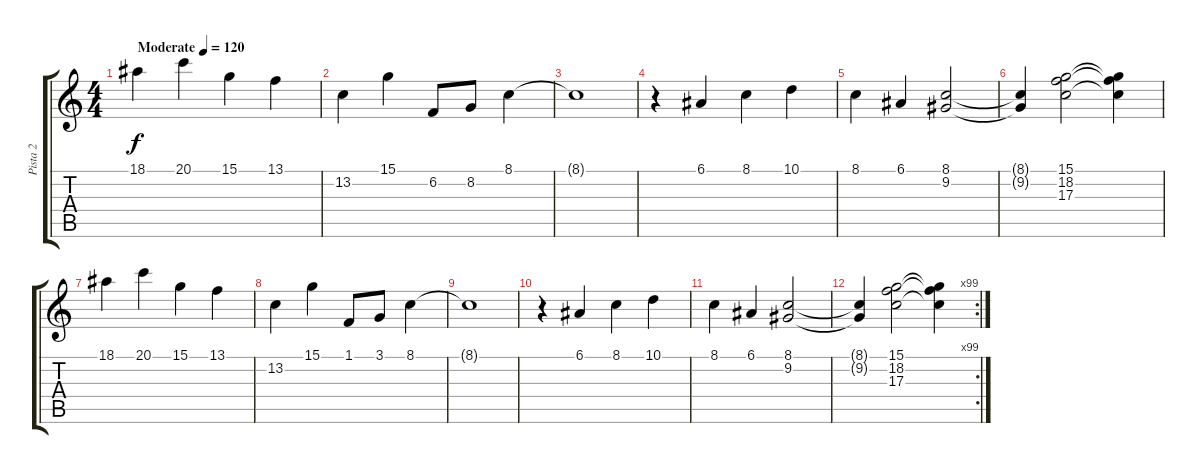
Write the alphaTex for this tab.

\track ("Pista 2" "Pista 2") {instrument acousticgrandpiano}
\staff {score tabs}
\tuning (E4 B3 G3 D3 A2 E2) {hide}
\ts (4 4)
\tempo (120 "Moderate")
\clef g2
\ks c
18.1.4{dy f instrument acousticgrandpiano} 20.1.4 15.1.4 13.1.4 |
13.2.4 15.1.4 6.2.8 8.2.8 8.1.4 |
8.1{t}.1 |
r.4 6.1.4 8.1.4 10.1.4 |
8.1.4 6.1.4 (8.1 9.2).2 |
(8.1{t} 9.2{t}).4 (15.1 18.2 17.3).2 (15.1{t} 18.2{t} 17.3{t}).4 |
18.1.4 20.1.4 15.1.4 13.1.4 |
13.2.4 15.1.4 1.1.8 3.1.8 8.1.4 |
8.1{t}.1 |
r.4 6.1.4 8.1.4 10.1.4 |
8.1.4 6.1.4 (8.1 9.2).2 |
\rc 99
(8.1{t} 9.2{t}).4 (15.1 18.2 17.3).2 (15.1{t} 18.2{t} 17.3{t}).4
